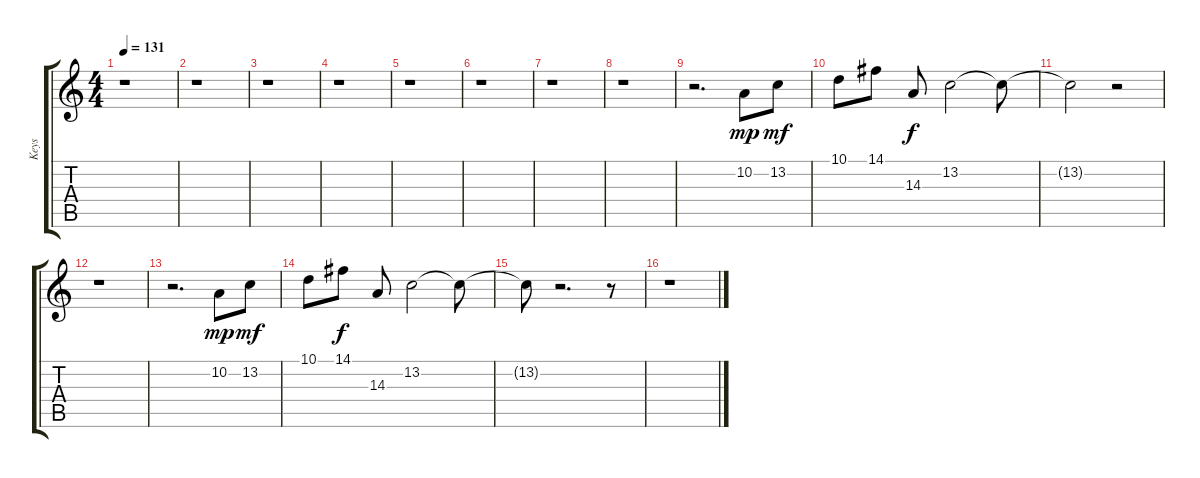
\track ("Keys" "Keys") {instrument lead2sawtooth}
\staff {score tabs}
\tuning (E4 B3 G3 D3 A2 E2) {hide}
\ts (4 4)
\tempo 131
\clef g2
\ks c
r.1{dy f} |
r.1 |
r.1 |
r.1 |
r.1 |
r.1 |
r.1 |
r.1 |
r.2{d} 10.2.8{dy mp} 13.2.8{dy mf} |
10.1.8 14.1.8 14.3.8{dy f} 13.2.2 13.2{t}.8 |
13.2{t}.2 r.2 |
r.1 |
r.2{d} 10.2.8{dy mp} 13.2.8{dy mf} |
10.1.8 14.1.8{dy f} 14.3.8 13.2.2 13.2{t}.8 |
13.2{t}.8 r.2{d} r.8 |
r.1
